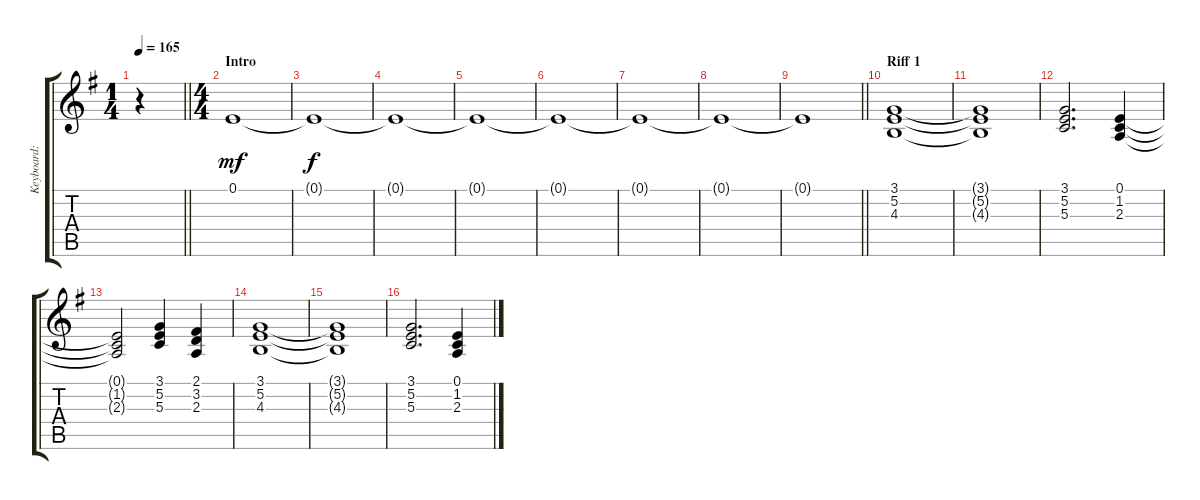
\track ("Keyboard: Juha Mäenpää" "Keyboard: ") {instrument stringensemble1}
\staff {score tabs}
\tuning (E4 B3 G3 D3 A2 E2) {hide}
\ts (1 4)
\tempo 165
\clef g2
\barLineRight lightlight
\ks eminor
r.4{dy mf instrument stringensemble1} |
\ts (4 4)
\section ("" "Intro")
0.1.1 |
0.1{t}.1{dy f} |
0.1{t}.1 |
0.1{t}.1 |
0.1{t}.1 |
0.1{t}.1 |
0.1{t}.1 |
\barLineRight lightlight
0.1{t}.1 |
\section ("" "Riff 1")
(3.1 5.2 4.3).1 |
(3.1{t} 5.2{t} 4.3{t}).1 |
(3.1 5.2 5.3).2{d} (0.1 1.2 2.3).4 |
(0.1{t} 1.2{t} 2.3{t}).2 (3.1 5.2 5.3).4 (2.1 3.2 2.3).4 |
(3.1 5.2 4.3).1 |
(3.1{t} 5.2{t} 4.3{t}).1 |
(3.1 5.2 5.3).2{d} (0.1 1.2 2.3).4
